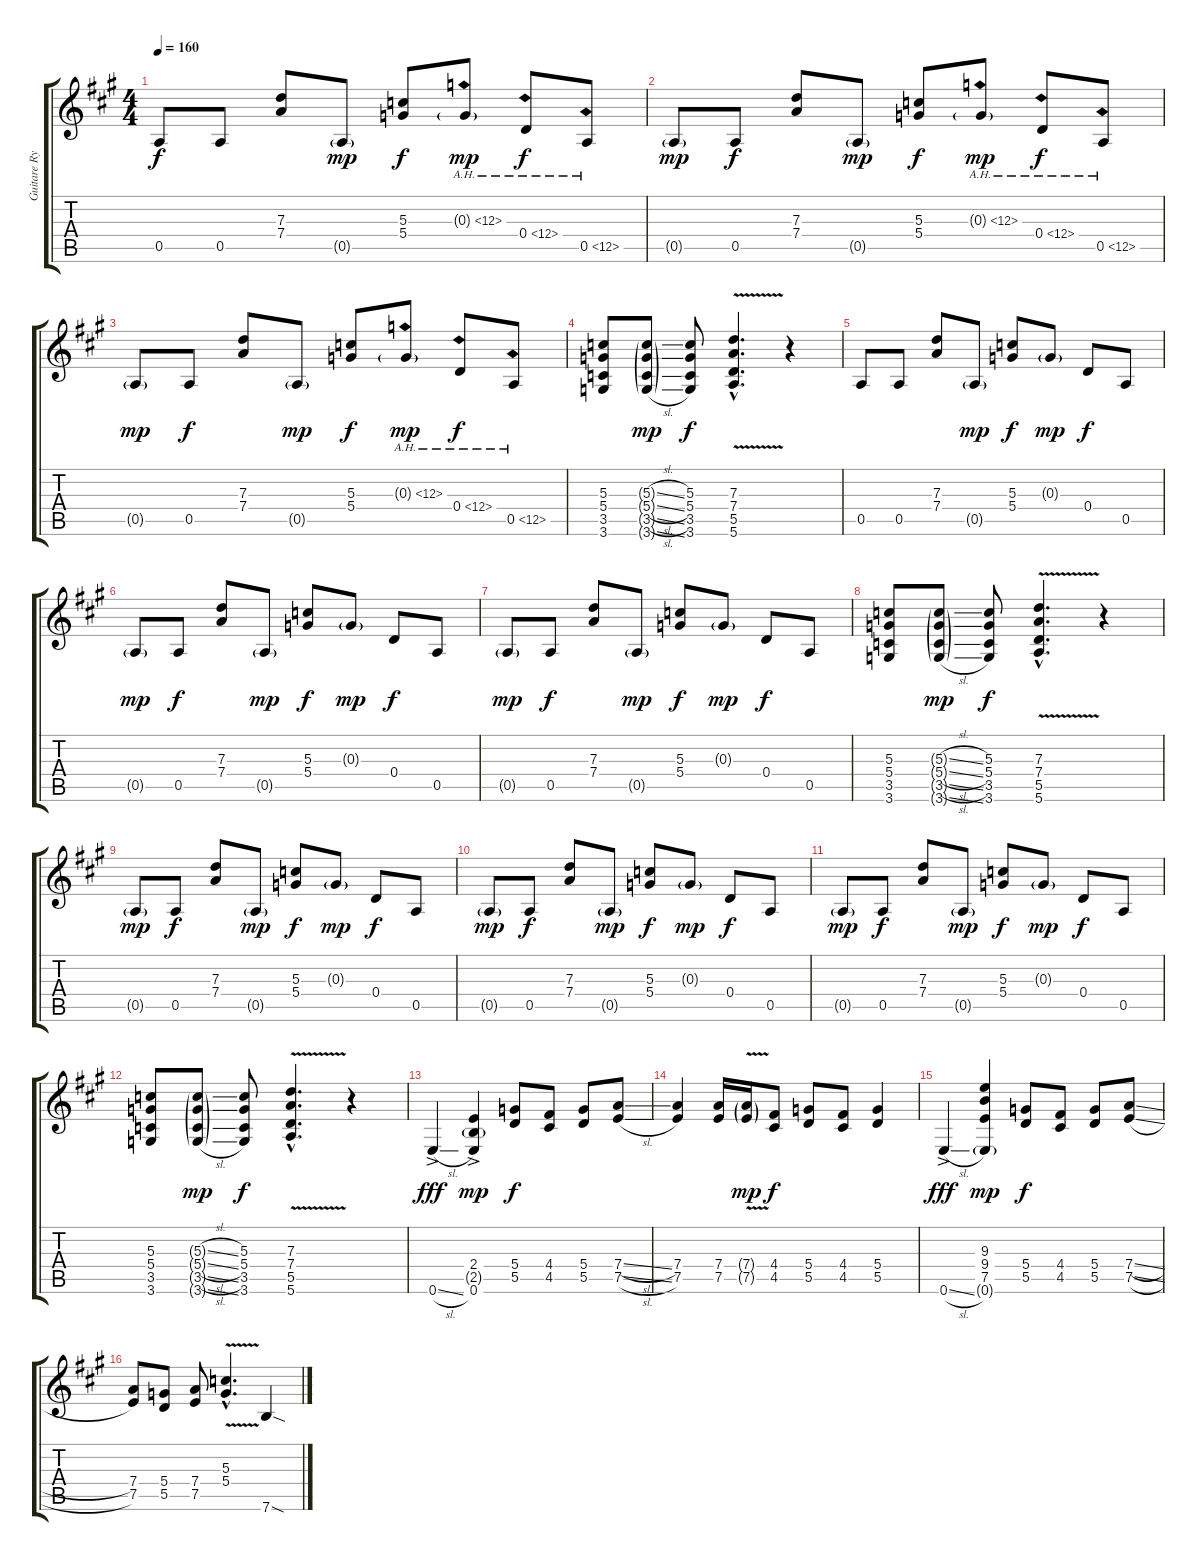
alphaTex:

\track ("Guitare Rythmique" "Guitare Ry") {instrument overdrivenguitar}
\staff {score tabs}
\tuning (E4 B3 G3 D3 A2 E2) {hide}
\ts (4 4)
\tempo 160
\clef g2
\ks a
0.5.8{dy f instrument overdrivenguitar} 0.5.8 (7.3 7.4).8 0.5{g}.8{dy mp} (5.3 5.4).8{dy f} 0.3{ah 12 g}.8{dy mp} 0.4{ah 12}.8{dy f} 0.5{ah 12}.8 |
0.5{g}.8{dy mp} 0.5.8{dy f} (7.3 7.4).8 0.5{g}.8{dy mp} (5.3 5.4).8{dy f} 0.3{ah 12 g}.8{dy mp} 0.4{ah 12}.8{dy f} 0.5{ah 12}.8 |
0.5{g}.8{dy mp} 0.5.8{dy f} (7.3 7.4).8 0.5{g}.8{dy mp} (5.3 5.4).8{dy f} 0.3{ah 12 g}.8{dy mp} 0.4{ah 12}.8{dy f} 0.5{ah 12}.8 |
(5.3 5.4 3.5 3.6).8 (5.3{sl g} 5.4{sl g} 3.5{sl g} 3.6{sl g}).8{dy mp} (5.3 5.4 3.5 3.6).8{dy f} (7.3{v hac} 7.4{v hac} 5.5{v hac} 5.6{v}).4{d} r.4 |
0.5.8 0.5.8 (7.3 7.4).8 0.5{g}.8{dy mp} (5.3 5.4).8{dy f} 0.3{g}.8{dy mp} 0.4.8{dy f} 0.5.8 |
0.5{g}.8{dy mp} 0.5.8{dy f} (7.3 7.4).8 0.5{g}.8{dy mp} (5.3 5.4).8{dy f} 0.3{g}.8{dy mp} 0.4.8{dy f} 0.5.8 |
0.5{g}.8{dy mp} 0.5.8{dy f} (7.3 7.4).8 0.5{g}.8{dy mp} (5.3 5.4).8{dy f} 0.3{g}.8{dy mp} 0.4.8{dy f} 0.5.8 |
(5.3 5.4 3.5 3.6).8 (5.3{sl g} 5.4{sl g} 3.5{sl g} 3.6{sl g}).8{dy mp} (5.3 5.4 3.5 3.6).8{dy f} (7.3{v hac} 7.4{v hac} 5.5{v hac} 5.6{v}).4{d} r.4 |
0.5{g}.8{dy mp} 0.5.8{dy f} (7.3 7.4).8 0.5{g}.8{dy mp} (5.3 5.4).8{dy f} 0.3{g}.8{dy mp} 0.4.8{dy f} 0.5.8 |
0.5{g}.8{dy mp} 0.5.8{dy f} (7.3 7.4).8 0.5{g}.8{dy mp} (5.3 5.4).8{dy f} 0.3{g}.8{dy mp} 0.4.8{dy f} 0.5.8 |
0.5{g}.8{dy mp} 0.5.8{dy f} (7.3 7.4).8 0.5{g}.8{dy mp} (5.3 5.4).8{dy f} 0.3{g}.8{dy mp} 0.4.8{dy f} 0.5.8 |
(5.3 5.4 3.5 3.6).8 (5.3{sl g} 5.4{sl g} 3.5{sl g} 3.6{sl g}).8{dy mp} (5.3 5.4 3.5 3.6).8{dy f} (7.3{v hac} 7.4{v hac} 5.5{v hac} 5.6{v}).4{d} r.4 |
0.6{sl ac}.4{dy fff} (2.4{ac} 2.5{g} 0.6).4{dy mp} (5.4 5.5).8{dy f} (4.4 4.5).8 (5.4 5.5).8 (7.4{sl} 7.5{sl}).8 |
(7.4 7.5).4 (7.4 7.5).16 (7.4{v g} 7.5{v g}).16{dy mp} (4.4 4.5).8{dy f} (5.4 5.5).8 (4.4 4.5).8 (5.4 5.5).4 |
0.6{sl ac}.4{dy fff} (9.3 9.4 7.5 0.6{g}).4{dy mp} (5.4 5.5).8{dy f} (4.4 4.5).8 (5.4 5.5).8 (7.4{sl} 7.5{sl}).8 |
(7.4 7.5).8 (5.4 5.5).8 (7.4 7.5).8 (5.3{v hac} 5.4{v hac}).4{d} 7.6{sod}.4
